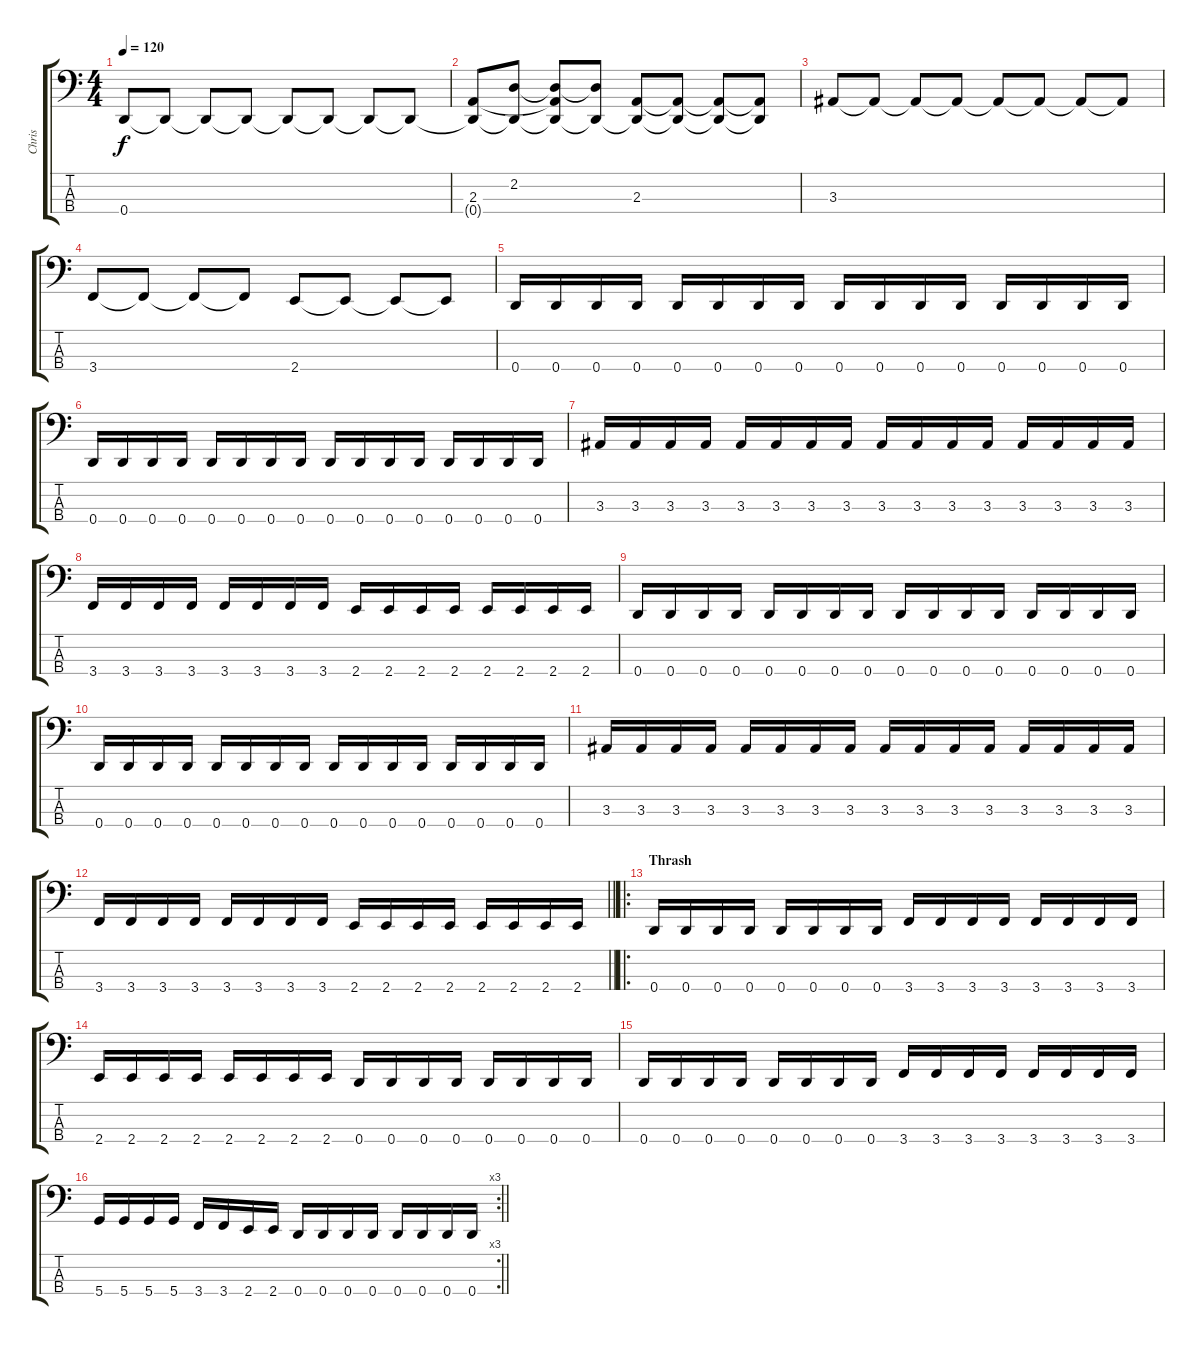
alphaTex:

\track ("Chris" "Chris") {instrument electricbassfinger}
\staff {score tabs}
\tuning (F2 C2 G1 D1) {hide}
\ts (4 4)
\tempo 120
\clef f4
\ks c
0.4.8{dy f} 0.4{t}.8 0.4{t}.8 0.4{t}.8 0.4{t}.8 0.4{t}.8 0.4{t}.8 0.4{t}.8 |
(2.3 0.4{t}).8 (2.2 0.4{t}).8 (2.2{t} 2.3{t} 0.4{t}).8 (2.2{t} 0.4{t}).8 (2.3 0.4{t}).8 (2.3{t} 0.4{t}).8 (2.3{t} 0.4{t}).8 (2.3{t} 0.4{t}).8 |
3.3.8 3.3{t}.8 3.3{t}.8 3.3{t}.8 3.3{t}.8 3.3{t}.8 3.3{t}.8 3.3{t}.8 |
3.4.8 3.4{t}.8 3.4{t}.8 3.4{t}.8 2.4.8 2.4{t}.8 2.4{t}.8 2.4{t}.8 |
0.4.16 0.4.16 0.4.16 0.4.16 0.4.16 0.4.16 0.4.16 0.4.16 0.4.16 0.4.16 0.4.16 0.4.16 0.4.16 0.4.16 0.4.16 0.4.16 |
0.4.16 0.4.16 0.4.16 0.4.16 0.4.16 0.4.16 0.4.16 0.4.16 0.4.16 0.4.16 0.4.16 0.4.16 0.4.16 0.4.16 0.4.16 0.4.16 |
3.3.16 3.3.16 3.3.16 3.3.16 3.3.16 3.3.16 3.3.16 3.3.16 3.3.16 3.3.16 3.3.16 3.3.16 3.3.16 3.3.16 3.3.16 3.3.16 |
3.4.16 3.4.16 3.4.16 3.4.16 3.4.16 3.4.16 3.4.16 3.4.16 2.4.16 2.4.16 2.4.16 2.4.16 2.4.16 2.4.16 2.4.16 2.4.16 |
0.4.16 0.4.16 0.4.16 0.4.16 0.4.16 0.4.16 0.4.16 0.4.16 0.4.16 0.4.16 0.4.16 0.4.16 0.4.16 0.4.16 0.4.16 0.4.16 |
0.4.16 0.4.16 0.4.16 0.4.16 0.4.16 0.4.16 0.4.16 0.4.16 0.4.16 0.4.16 0.4.16 0.4.16 0.4.16 0.4.16 0.4.16 0.4.16 |
3.3.16 3.3.16 3.3.16 3.3.16 3.3.16 3.3.16 3.3.16 3.3.16 3.3.16 3.3.16 3.3.16 3.3.16 3.3.16 3.3.16 3.3.16 3.3.16 |
\barLineRight lightlight
3.4.16 3.4.16 3.4.16 3.4.16 3.4.16 3.4.16 3.4.16 3.4.16 2.4.16 2.4.16 2.4.16 2.4.16 2.4.16 2.4.16 2.4.16 2.4.16 |
\ro
\section ("" "Thrash")
0.4.16 0.4.16 0.4.16 0.4.16 0.4.16 0.4.16 0.4.16 0.4.16 3.4.16 3.4.16 3.4.16 3.4.16 3.4.16 3.4.16 3.4.16 3.4.16 |
2.4.16 2.4.16 2.4.16 2.4.16 2.4.16 2.4.16 2.4.16 2.4.16 0.4.16 0.4.16 0.4.16 0.4.16 0.4.16 0.4.16 0.4.16 0.4.16 |
0.4.16 0.4.16 0.4.16 0.4.16 0.4.16 0.4.16 0.4.16 0.4.16 3.4.16 3.4.16 3.4.16 3.4.16 3.4.16 3.4.16 3.4.16 3.4.16 |
\rc 3
\barLineRight lightlight
5.4.16 5.4.16 5.4.16 5.4.16 3.4.16 3.4.16 2.4.16 2.4.16 0.4.16 0.4.16 0.4.16 0.4.16 0.4.16 0.4.16 0.4.16 0.4.16
